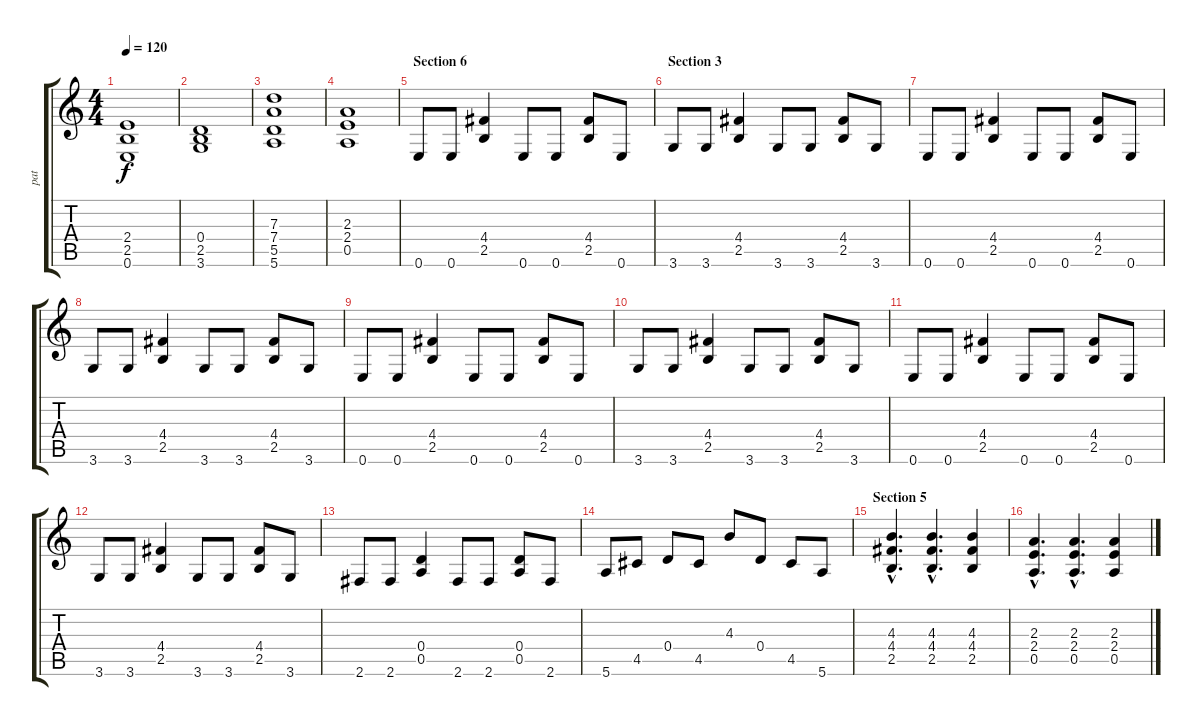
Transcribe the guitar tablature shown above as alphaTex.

\track ("pat" "pat") {instrument distortionguitar}
\staff {score tabs}
\tuning (E4 B3 G3 D3 A2 E2) {hide}
\ts (4 4)
\tempo 120
\clef g2
\ks c
(2.4 2.5 0.6).1{dy f} |
(0.4 2.5 3.6).1 |
(7.3 7.4 5.5 5.6).1 |
(2.3 2.4 0.5).1 |
\section ("" "Section 6")
0.6.8 0.6.8 (4.4 2.5).4 0.6.8 0.6.8 (4.4 2.5).8 0.6.8 |
\section ("" "Section 3")
3.6.8 3.6.8 (4.4 2.5).4 3.6.8 3.6.8 (4.4 2.5).8 3.6.8 |
0.6.8 0.6.8 (4.4 2.5).4 0.6.8 0.6.8 (4.4 2.5).8 0.6.8 |
3.6.8 3.6.8 (4.4 2.5).4 3.6.8 3.6.8 (4.4 2.5).8 3.6.8 |
0.6.8 0.6.8 (4.4 2.5).4 0.6.8 0.6.8 (4.4 2.5).8 0.6.8 |
3.6.8 3.6.8 (4.4 2.5).4 3.6.8 3.6.8 (4.4 2.5).8 3.6.8 |
0.6.8 0.6.8 (4.4 2.5).4 0.6.8 0.6.8 (4.4 2.5).8 0.6.8 |
3.6.8 3.6.8 (4.4 2.5).4 3.6.8 3.6.8 (4.4 2.5).8 3.6.8 |
2.6.8 2.6.8 (0.4 0.5).4 2.6.8 2.6.8 (0.4 0.5).8 2.6.8 |
5.6.8 4.5.8 0.4.8 4.5.8 4.3.8 0.4.8 4.5.8 5.6.8 |
\section ("" "Section 5")
(4.3{hac} 4.4{hac} 2.5{hac}).4{d} (4.3{hac} 4.4{hac} 2.5{hac}).4{d} (4.3 4.4 2.5).4 |
(2.3{hac} 2.4{hac} 0.5{hac}).4{d} (2.3{hac} 2.4{hac} 0.5{hac}).4{d} (2.3 2.4 0.5).4
